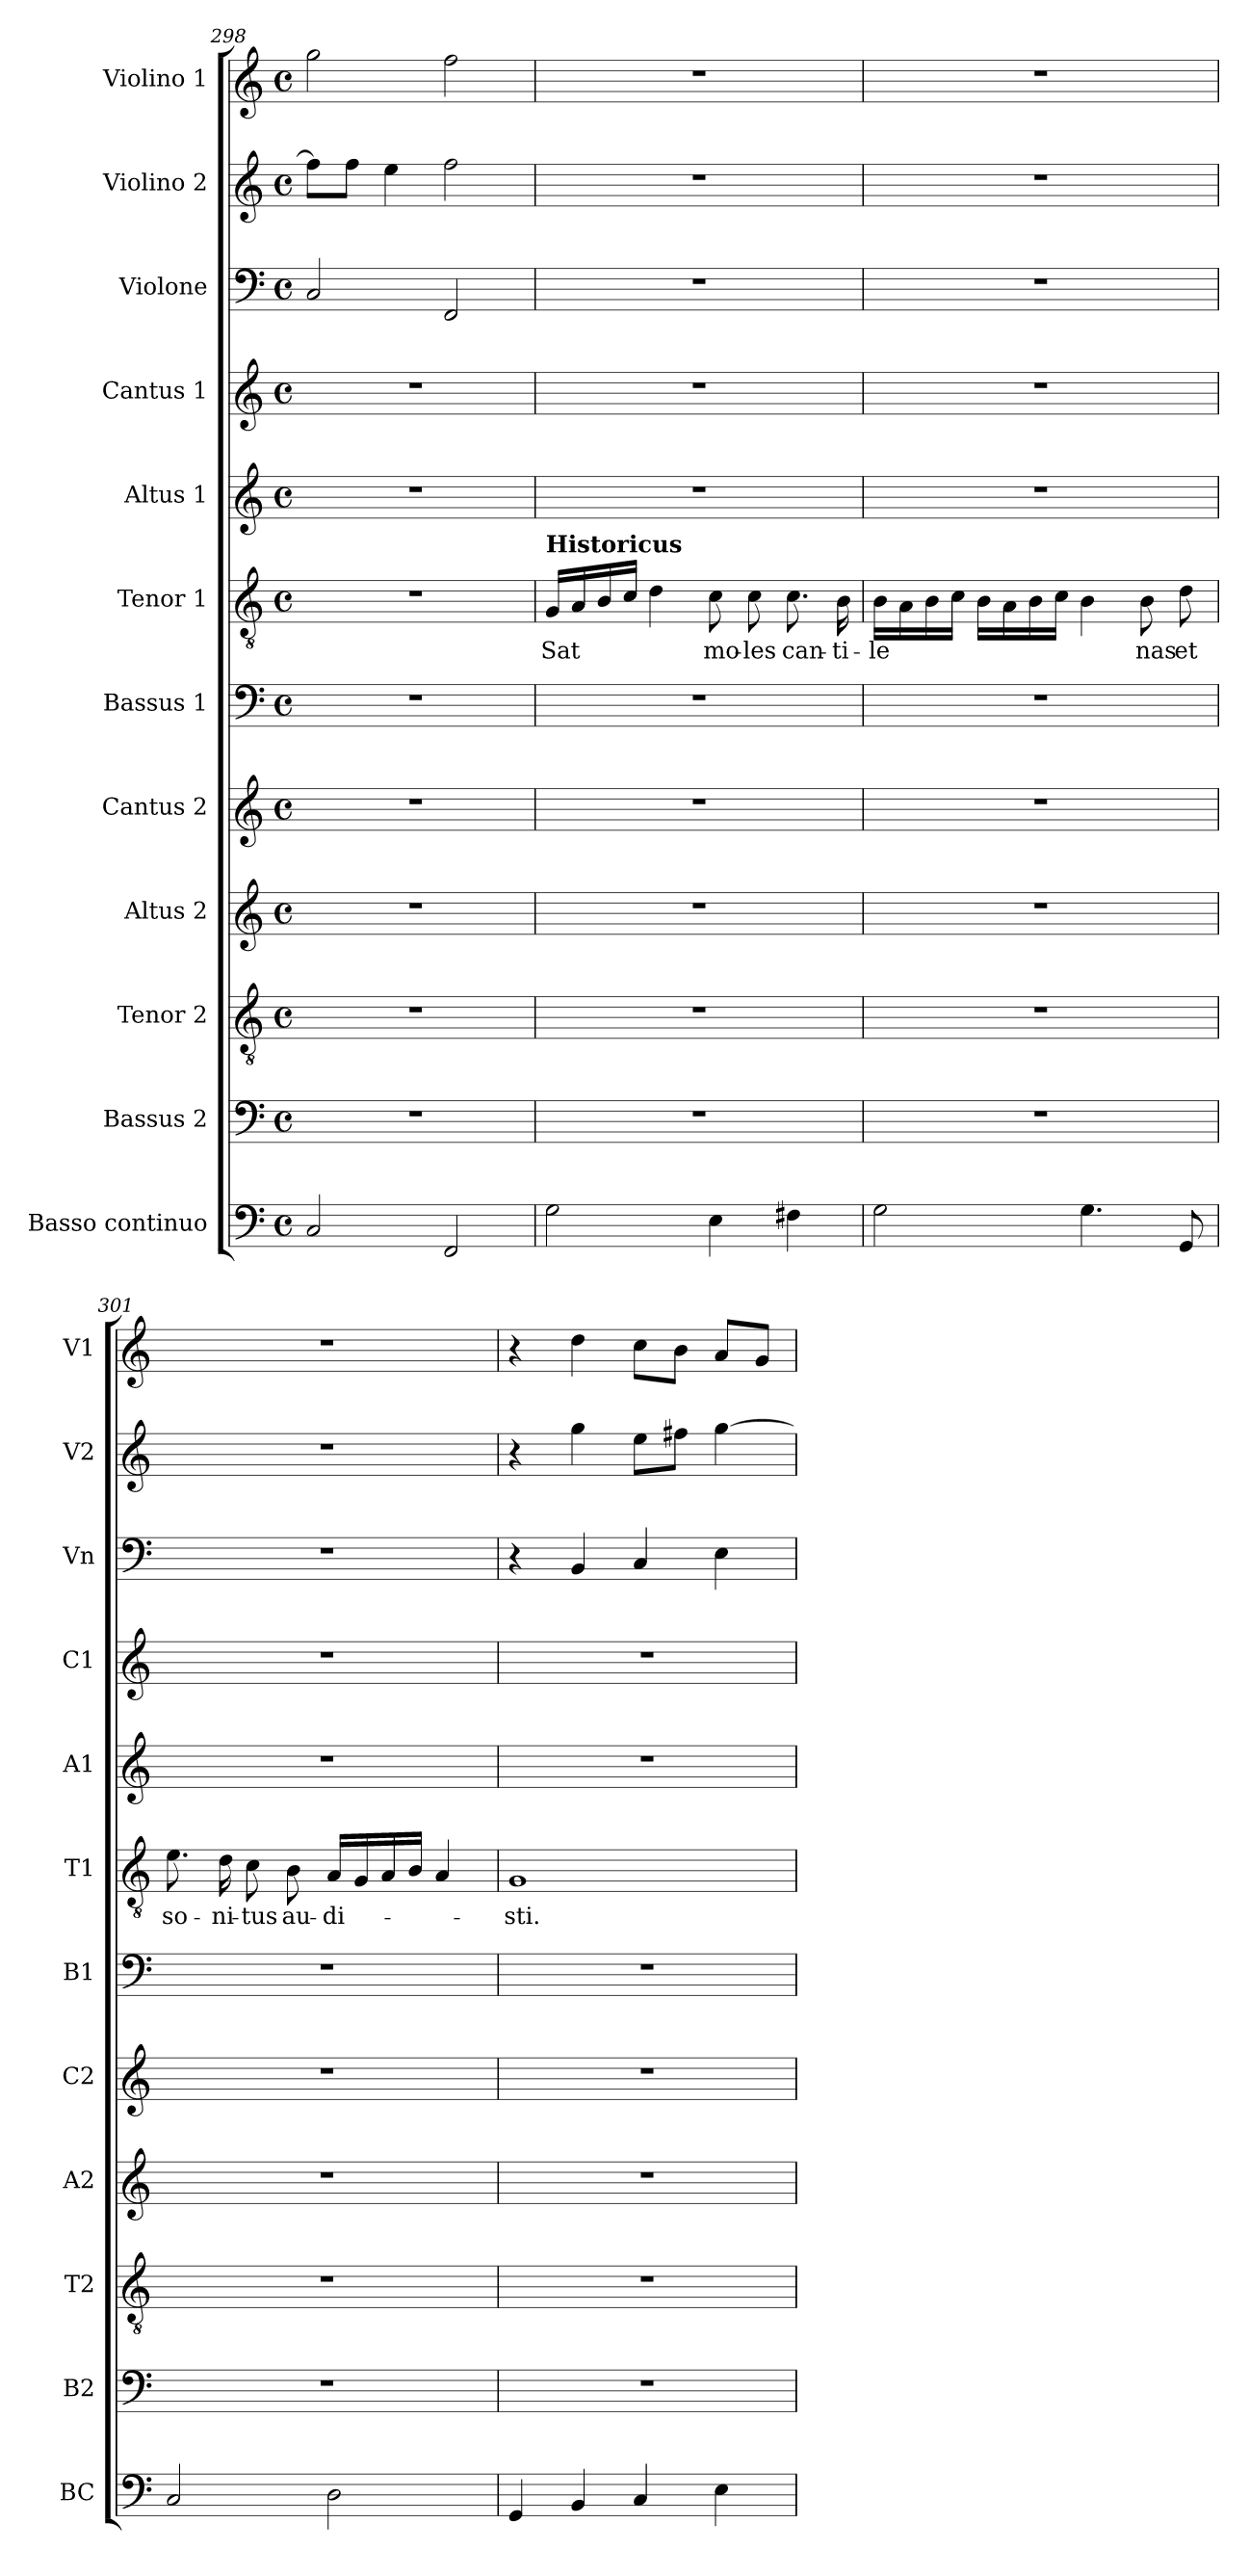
**kern	**kern	**kern	**kern	**kern	**kern	**kern	**text	**kern	**kern	**kern	**kern	**kern
*part12	*part11	*part10	*part9	*part8	*part7	*part6	*part6	*part5	*part4	*part3	*part2	*part1
*staff12	*staff11	*staff10	*staff9	*staff8	*staff7	*staff6	*staff6	*staff5	*staff4	*staff3	*staff2	*staff1
*I"Basso continuo	*I"Bassus 2	*I"Tenor 2	*I"Altus 2	*I"Cantus 2	*I"Bassus 1	*I"Tenor 1	*	*I"Altus 1	*I"Cantus 1	*I"Violone	*I"Violino 2	*I"Violino 1
*I'BC	*I'B2	*I'T2	*I'A2	*I'C2	*I'B1	*I'T1	*	*I'A1	*I'C1	*I'Vn	*I'V2	*I'V1
*clefF4	*clefF4	*clefGv2	*clefG2	*clefG2	*clefF4	*clefGv2	*	*clefG2	*clefG2	*clefF4	*clefG2	*clefG2
*ITrd7c12	*	*	*	*	*	*	*	*	*	*ITrd7c12	*	*
*k[]	*k[]	*k[]	*k[]	*k[]	*k[]	*k[]	*	*k[]	*k[]	*k[]	*k[]	*k[]
*C:	*C:	*C:	*C:	*C:	*C:	*C:	*	*C:	*C:	*C:	*C:	*C:
*M4/4	*M4/4	*M4/4	*M4/4	*M4/4	*M4/4	*M4/4	*	*M4/4	*M4/4	*M4/4	*M4/4	*M4/4
*met(c)	*met(c)	*met(c)	*met(c)	*met(c)	*met(c)	*met(c)	*	*met(c)	*met(c)	*met(c)	*met(c)	*met(c)
=298	=298	=298	=298	=298	=298	=298	=298	=298	=298	=298	=298	=298
2CC/	1r	1r	1r	1r	1r	1r	.	1r	1r	2CC/	8ff\L]	2gg\
.	.	.	.	.	.	.	.	.	.	.	8ff\J	.
.	.	.	.	.	.	.	.	.	.	.	4ee\	.
2FFF/	.	.	.	.	.	.	.	.	.	2FFF/	2ff\	2ff\
!!LO:PB:g=z
=299	=299	=299	=299	=299	=299	=299	=299	=299	=299	=299	=299	=299
!	!	!	!	!	!	!LO:TX:a:B:t=Historicus	!	!	!	!	!	!
!	!	!	!	!	!	!	!LO:LY:b	!	!	!	!	!
2GG\	1r	1r	1r	1r	1r	16G/LL	Sat	1r	1r	1r	1r	1r
.	.	.	.	.	.	16A/	.	.	.	.	.	.
.	.	.	.	.	.	16B/	.	.	.	.	.	.
.	.	.	.	.	.	16c/JJ	.	.	.	.	.	.
.	.	.	.	.	.	4d\	.	.	.	.	.	.
!	!	!	!	!	!	!	!LO:LY:b	!	!	!	!	!
4EE\	.	.	.	.	.	8c\	mo-	.	.	.	.	.
!	!	!	!	!	!	!	!LO:LY:b	!	!	!	!	!
.	.	.	.	.	.	8c\	-les	.	.	.	.	.
!	!	!	!	!	!	!	!LO:LY:b	!	!	!	!	!
4FF#X\	.	.	.	.	.	8.c\	can-	.	.	.	.	.
!	!	!	!	!	!	!	!LO:LY:b	!	!	!	!	!
.	.	.	.	.	.	16B\	-ti-	.	.	.	.	.
=300	=300	=300	=300	=300	=300	=300	=300	=300	=300	=300	=300	=300
!	!	!	!	!	!	!	!LO:LY:b	!	!	!	!	!
2GG\	1r	1r	1r	1r	1r	16B\LL	-le	1r	1r	1r	1r	1r
.	.	.	.	.	.	16A\	.	.	.	.	.	.
.	.	.	.	.	.	16B\	.	.	.	.	.	.
.	.	.	.	.	.	16c\JJ	.	.	.	.	.	.
.	.	.	.	.	.	16B\LL	.	.	.	.	.	.
.	.	.	.	.	.	16A\	.	.	.	.	.	.
.	.	.	.	.	.	16B\	.	.	.	.	.	.
.	.	.	.	.	.	16c\JJ	.	.	.	.	.	.
4.GG\	.	.	.	.	.	4B\	.	.	.	.	.	.
!	!	!	!	!	!	!	!LO:LY:b	!	!	!	!	!
.	.	.	.	.	.	8B\	nas	.	.	.	.	.
!	!	!	!	!	!	!	!LO:LY:b	!	!	!	!	!
8GGG/	.	.	.	.	.	8d\	et	.	.	.	.	.
=301	=301	=301	=301	=301	=301	=301	=301	=301	=301	=301	=301	=301
!	!	!	!	!	!	!	!LO:LY:b	!	!	!	!	!
2CC/	1r	1r	1r	1r	1r	8.e\	so-	1r	1r	1r	1r	1r
!	!	!	!	!	!	!	!LO:LY:b	!	!	!	!	!
.	.	.	.	.	.	16d\	-ni-	.	.	.	.	.
!	!	!	!	!	!	!	!LO:LY:b	!	!	!	!	!
.	.	.	.	.	.	8c\	-tus	.	.	.	.	.
!	!	!	!	!	!	!	!LO:LY:b	!	!	!	!	!
.	.	.	.	.	.	8B\	au-	.	.	.	.	.
!	!	!	!	!	!	!	!LO:LY:b	!	!	!	!	!
2DD\	.	.	.	.	.	16A/LL	-di-	.	.	.	.	.
.	.	.	.	.	.	16G/	.	.	.	.	.	.
.	.	.	.	.	.	16A/	.	.	.	.	.	.
.	.	.	.	.	.	16B/JJ	.	.	.	.	.	.
.	.	.	.	.	.	4A/	.	.	.	.	.	.
=302	=302	=302	=302	=302	=302	=302	=302	=302	=302	=302	=302	=302
!	!	!	!	!	!	!	!LO:LY:b	!	!	!	!	!
4GGG/	1r	1r	1r	1r	1r	1G	-sti.	1r	1r	4r	4r	4r
4BBB/	.	.	.	.	.	.	.	.	.	4BBB/	4gg\	4dd\
4CC/	.	.	.	.	.	.	.	.	.	4CC/	8ee\L	8cc\L
.	.	.	.	.	.	.	.	.	.	.	8ff#X\J	8b\J
4EE\	.	.	.	.	.	.	.	.	.	4EE\	[4gg\	8a/L
.	.	.	.	.	.	.	.	.	.	.	.	8g/J
=	=	=	=	=	=	=	=	=	=	=	=	=
*-	*-	*-	*-	*-	*-	*-	*-	*-	*-	*-	*-	*-
